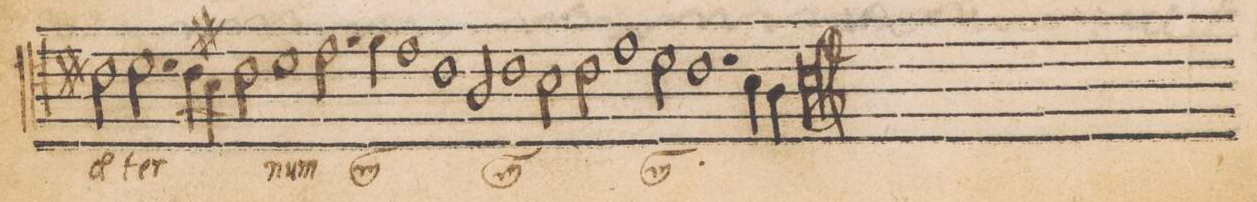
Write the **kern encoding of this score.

**kern	**text
*I"ALTVS	*
*clefC4	*
*k[]	*
*met(C|)	*
*M2/1	*
2c#X\	(ae)-
2.d\	-ter-
=30	=30
8c#X\L	.
8B\J	.
2c#\	.
1d	-num
=31	=31
*	*ij
2.e\	in
4f\	(ae)
1e	ter-
=32	=32
1c	-num
2A/	(ae)-
1c	-ter-
=33	=33
2B\	.
2c\	-num
1e	in
=34	=34
2d\	ae-
1.c	-ter-
=35	=35
4B\	.
4A\	.
1B	-num
*	*Xij
==	==
*-	*-
